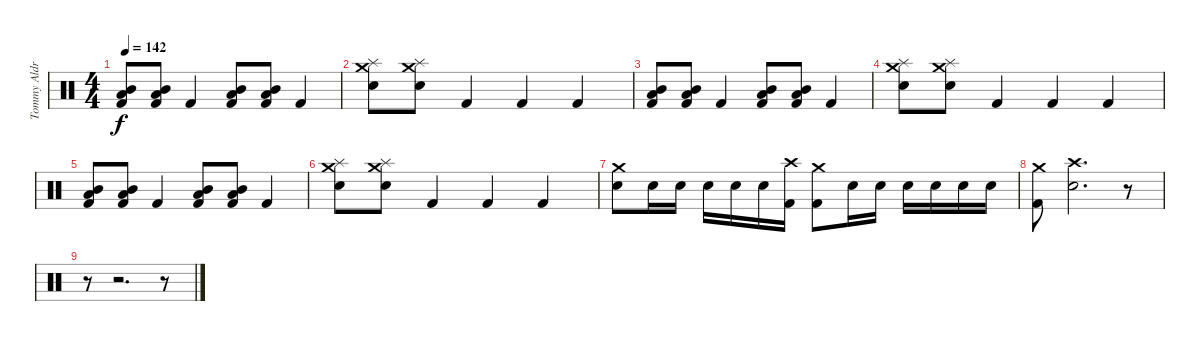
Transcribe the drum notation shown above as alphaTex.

\track ("Tommy Aldridge" "Tommy Aldr") {instrument percussion}
\staff {score}
\articulation defaults
\ts (4 4)
\tempo 142
\clef neutral
\ks c
("Mid Tom (hit)" "Low Tom (hit)" "Kick (hit) 2").8{dy f} ("Mid Tom (hit)" "Low Tom (hit)" "Kick (hit) 2").8 "Kick (hit) 2".4 ("Mid Tom (hit)" "Low Tom (hit)" "Kick (hit) 2").8 ("Mid Tom (hit)" "Low Tom (hit)" "Kick (hit) 2").8 "Kick (hit) 2".4 |
("Crash medium (hit)" "Splash (hit)" "Snare (hit) 2").8 ("Crash medium (hit)" "Splash (hit)" "Snare (hit) 2").8 "Kick (hit) 2".4 "Kick (hit) 2".4 "Kick (hit) 2".4 |
("Mid Tom (hit)" "Low Tom (hit)" "Kick (hit) 2").8 ("Mid Tom (hit)" "Low Tom (hit)" "Kick (hit) 2").8 "Kick (hit) 2".4 ("Mid Tom (hit)" "Low Tom (hit)" "Kick (hit) 2").8 ("Mid Tom (hit)" "Low Tom (hit)" "Kick (hit) 2").8 "Kick (hit) 2".4 |
("Crash medium (hit)" "Splash (hit)" "Snare (hit) 2").8 ("Crash medium (hit)" "Splash (hit)" "Snare (hit) 2").8 "Kick (hit) 2".4 "Kick (hit) 2".4 "Kick (hit) 2".4 |
("Mid Tom (hit)" "Low Tom (hit)" "Kick (hit) 2").8 ("Mid Tom (hit)" "Low Tom (hit)" "Kick (hit) 2").8 "Kick (hit) 2".4 ("Mid Tom (hit)" "Low Tom (hit)" "Kick (hit) 2").8 ("Mid Tom (hit)" "Low Tom (hit)" "Kick (hit) 2").8 "Kick (hit) 2".4 |
("Crash medium (hit)" "Splash (hit)" "Snare (hit) 2").8 ("Crash medium (hit)" "Splash (hit)" "Snare (hit) 2").8 "Kick (hit) 2".4 "Kick (hit) 2".4 "Kick (hit) 2".4 |
("Crash medium (hit)" "Snare (hit) 2").8 "Snare (hit) 2".16 "Snare (hit) 2".16 "Snare (hit) 2".16 "Snare (hit) 2".16 "Snare (hit) 2".16 ("Crash high (hit)" "Kick (hit) 2").16 ("Crash medium (hit)" "Kick (hit) 2").8 "Snare (hit) 2".16 "Snare (hit) 2".16 "Snare (hit) 2".16 "Snare (hit) 2".16 "Snare (hit) 2".16 "Snare (hit) 2".16 |
("Crash medium (hit)" "Kick (hit) 2").8 ("Crash high (hit)" "Snare (hit) 2").2{d} r.8 |
r.8 r.2{d} r.8
